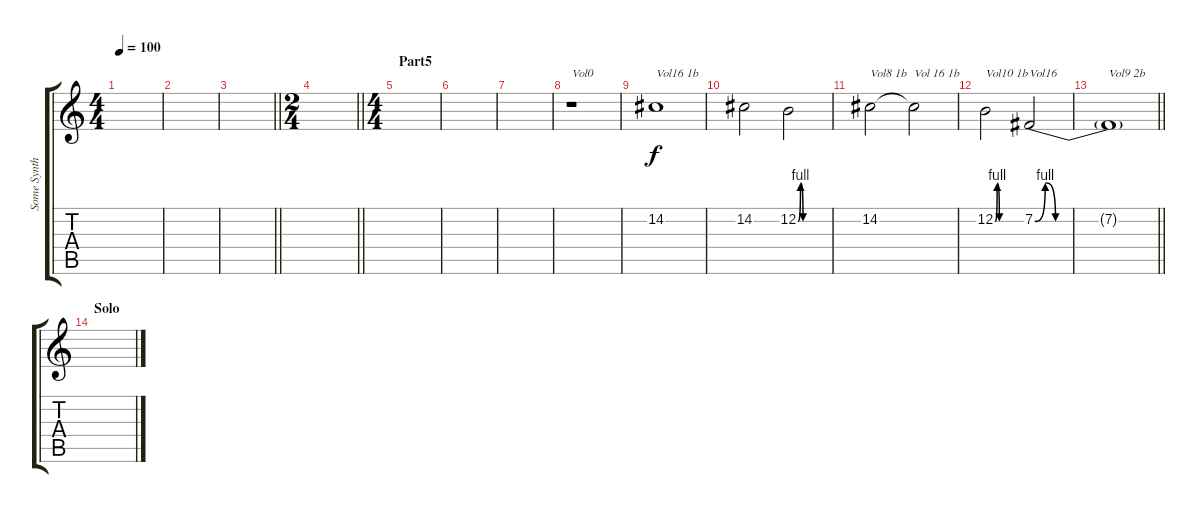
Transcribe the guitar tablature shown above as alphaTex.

\track ("Some Synth" "Some Synth") {instrument lead8bassandlead}
\staff {score tabs}
\tuning (E4 B3 G3 D3 A2 E2) {hide}
\ts (4 4)
\tempo 100
\clef g2
\ks c
|
|
\barLineRight lightlight
|
\ts (2 4)
\barLineRight lightlight
|
\ts (4 4)
\section ("" "Part5")
|
|
|
r.1{txt "Vol0" volume 0} |
14.2.1{txt "Vol16 1b" volume 16} |
14.2.2 12.2{be (custom 0 0 5 4 10 0 60 0)}.2 |
14.2.2{txt "Vol8 1b" volume 8} 14.2{t}.2{txt "Vol 16 1b" volume 16} |
12.2{be (custom 0 0 5 4 10 0 60 0)}.2{txt "Vol10 1b" volume 10} 7.2{be (custom 0 0 5 4 10 0 60 0)}.2{txt "Vol16" volume 16} |
\barLineRight lightlight
7.2{t}.1{txt "Vol9 2b" volume 9} |
\section ("" "Solo")
